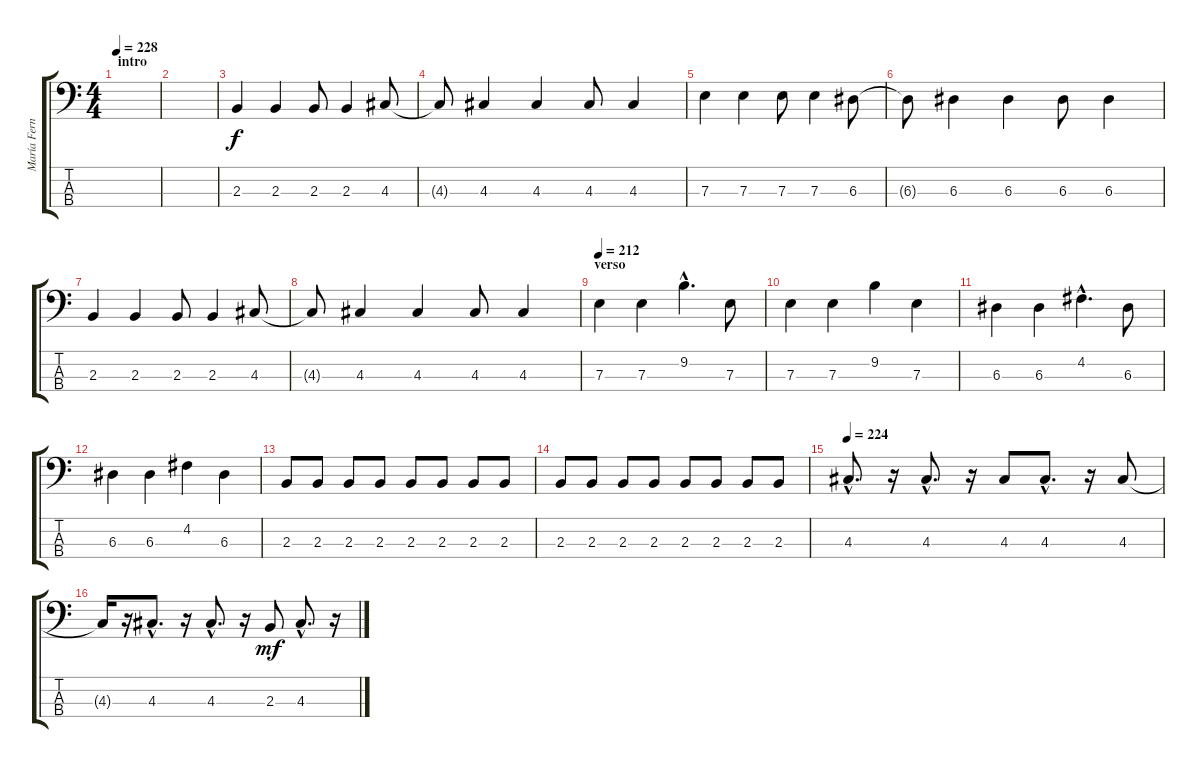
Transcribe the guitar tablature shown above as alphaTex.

\track ("María Fernanda (bajo)" "María Fern") {instrument electricbassfinger}
\staff {score tabs}
\tuning (G2 D2 A1 E1) {hide}
\ts (4 4)
\section ("" "intro")
\tempo 228
\clef f4
\ks c
|
|
2.3.4 2.3.4 2.3.8 2.3.4 4.3.8 |
4.3{t}.8 4.3.4 4.3.4 4.3.8 4.3.4 |
7.3.4 7.3.4 7.3.8 7.3.4 6.3.8 |
6.3{t}.8 6.3.4 6.3.4 6.3.8 6.3.4 |
2.3.4 2.3.4 2.3.8 2.3.4 4.3.8 |
4.3{t}.8 4.3.4 4.3.4 4.3.8 4.3.4 |
\section ("" "verso")
\tempo 212
7.3.4 7.3.4 9.2{hac}.4{d} 7.3.8 |
7.3.4 7.3.4 9.2.4 7.3.4 |
6.3.4 6.3.4 4.2{hac}.4{d} 6.3.8 |
6.3.4 6.3.4 4.2.4 6.3.4 |
2.3.8 2.3.8 2.3.8 2.3.8 2.3.8 2.3.8 2.3.8 2.3.8 |
2.3.8 2.3.8 2.3.8 2.3.8 2.3.8 2.3.8 2.3.8 2.3.8 |
\tempo 224
4.3{hac}.8{d} r.16 4.3{hac}.8{d} r.16 4.3.8 4.3{hac}.8{d} r.16 4.3.8 |
4.3{t}.16 r.16 4.3{hac}.8{d} r.16 4.3{hac}.8{d} r.16 2.3.8{dy mf} 4.3{hac}.8{d} r.16
